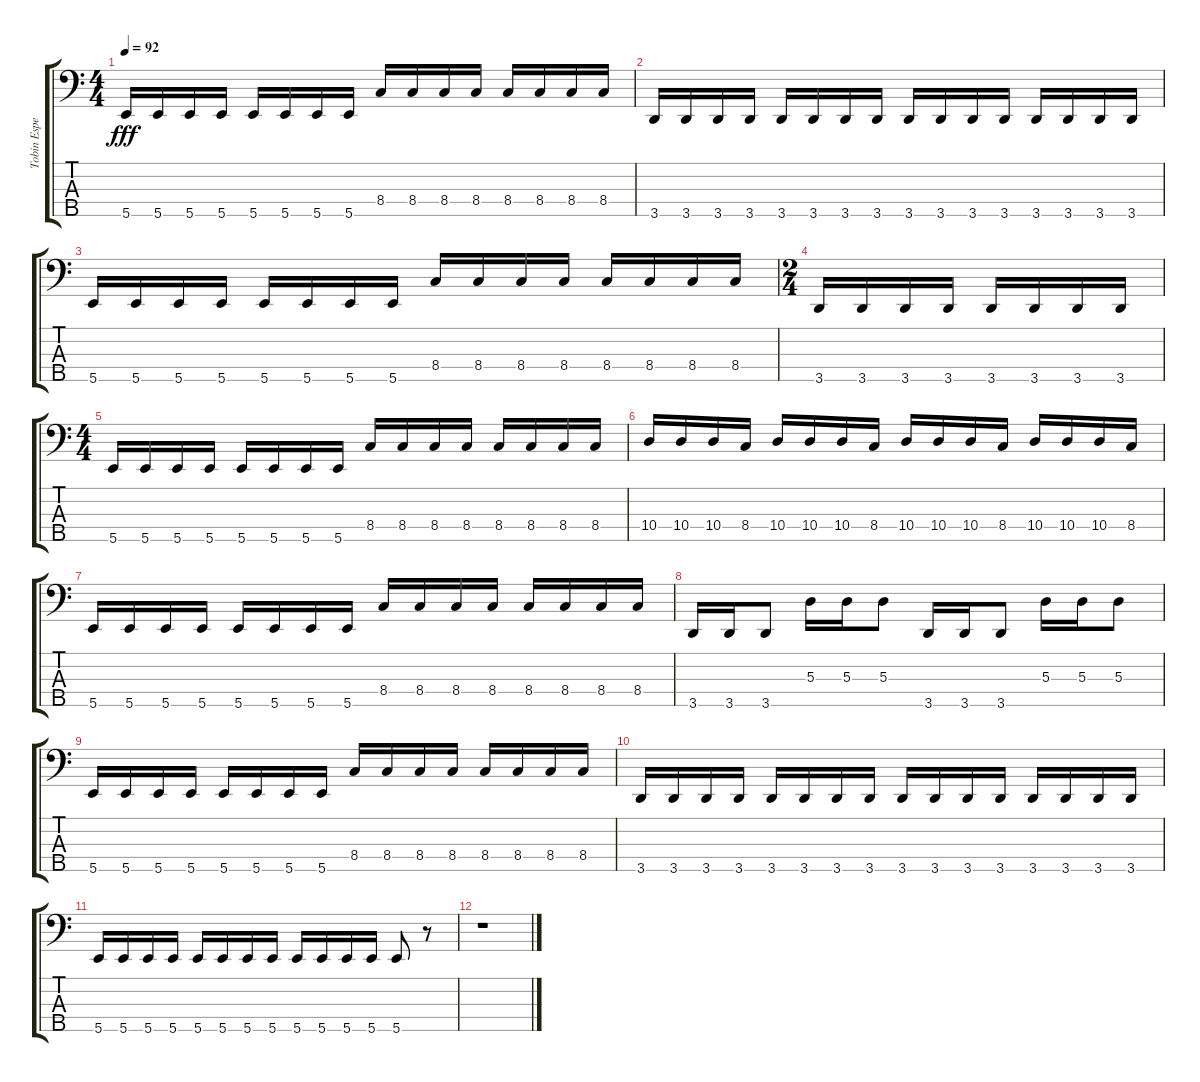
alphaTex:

\track ("Tobin Esperance" "Tobin Espe") {instrument electricbassfinger}
\staff {score tabs}
\tuning (G2 D2 A1 E1 B0) {hide}
\ts (4 4)
\tempo 92
\clef f4
\ks c
5.5.16{dy fff} 5.5.16 5.5.16 5.5.16 5.5.16 5.5.16 5.5.16 5.5.16 8.4.16 8.4.16 8.4.16 8.4.16 8.4.16 8.4.16 8.4.16 8.4.16 |
3.5.16 3.5.16 3.5.16 3.5.16 3.5.16 3.5.16 3.5.16 3.5.16 3.5.16 3.5.16 3.5.16 3.5.16 3.5.16 3.5.16 3.5.16 3.5.16 |
5.5.16 5.5.16 5.5.16 5.5.16 5.5.16 5.5.16 5.5.16 5.5.16 8.4.16 8.4.16 8.4.16 8.4.16 8.4.16 8.4.16 8.4.16 8.4.16 |
\ts (2 4)
3.5.16 3.5.16 3.5.16 3.5.16 3.5.16 3.5.16 3.5.16 3.5.16 |
\ts (4 4)
5.5.16 5.5.16 5.5.16 5.5.16 5.5.16 5.5.16 5.5.16 5.5.16 8.4.16 8.4.16 8.4.16 8.4.16 8.4.16 8.4.16 8.4.16 8.4.16 |
10.4.16 10.4.16 10.4.16 8.4.16 10.4.16 10.4.16 10.4.16 8.4.16 10.4.16 10.4.16 10.4.16 8.4.16 10.4.16 10.4.16 10.4.16 8.4.16 |
5.5.16 5.5.16 5.5.16 5.5.16 5.5.16 5.5.16 5.5.16 5.5.16 8.4.16 8.4.16 8.4.16 8.4.16 8.4.16 8.4.16 8.4.16 8.4.16 |
3.5.16 3.5.16 3.5.8 5.3.16 5.3.16 5.3.8 3.5.16 3.5.16 3.5.8 5.3.16 5.3.16 5.3.8 |
5.5.16 5.5.16 5.5.16 5.5.16 5.5.16 5.5.16 5.5.16 5.5.16 8.4.16 8.4.16 8.4.16 8.4.16 8.4.16 8.4.16 8.4.16 8.4.16 |
3.5.16 3.5.16 3.5.16 3.5.16 3.5.16 3.5.16 3.5.16 3.5.16 3.5.16 3.5.16 3.5.16 3.5.16 3.5.16 3.5.16 3.5.16 3.5.16 |
5.5.16 5.5.16 5.5.16 5.5.16 5.5.16 5.5.16 5.5.16 5.5.16 5.5.16 5.5.16 5.5.16 5.5.16 5.5.8 r.8 |
r.1
